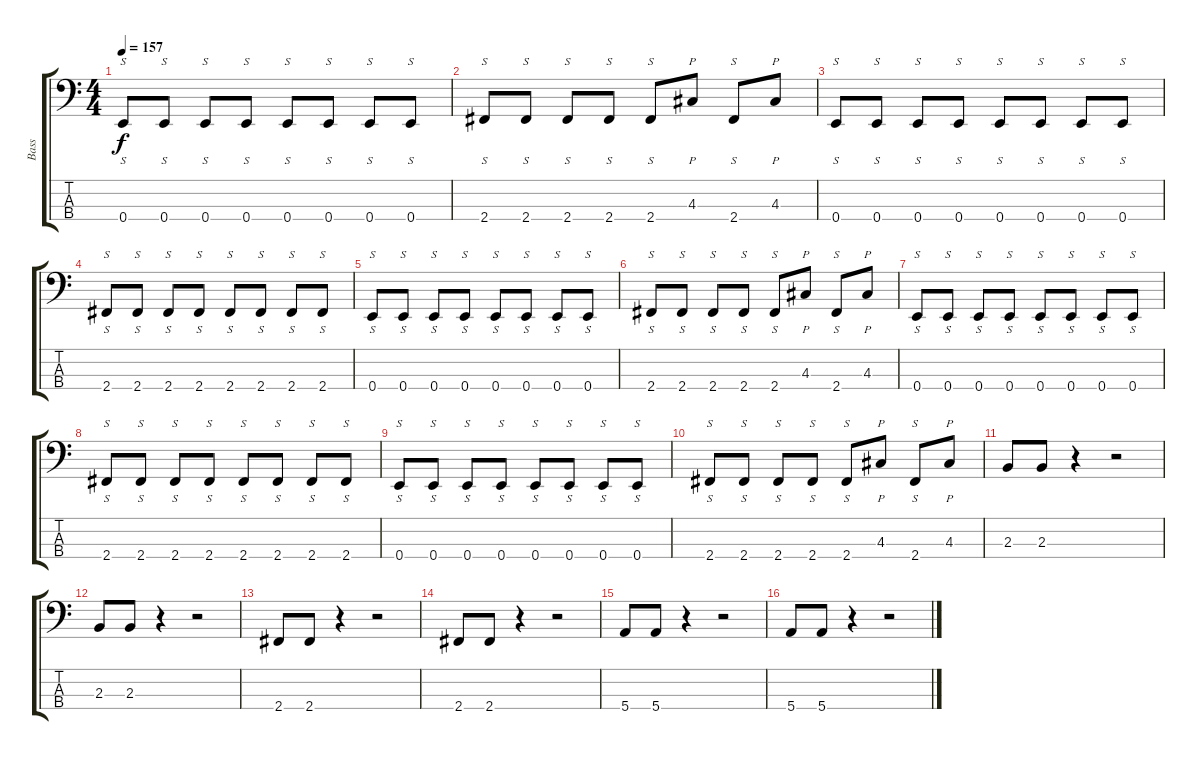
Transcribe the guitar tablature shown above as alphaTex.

\track ("Bass" "Bass") {instrument electricbassfinger}
\staff {score tabs}
\tuning (G2 D2 A1 E1) {hide}
\ts (4 4)
\tempo 157
\clef f4
\ks c
0.4.8{s dy f} 0.4.8{s} 0.4.8{s} 0.4.8{s} 0.4.8{s} 0.4.8{s} 0.4.8{s} 0.4.8{s} |
2.4.8{s} 2.4.8{s} 2.4.8{s} 2.4.8{s} 2.4.8{s} 4.3.8{p} 2.4.8{s} 4.3.8{p} |
0.4.8{s} 0.4.8{s} 0.4.8{s} 0.4.8{s} 0.4.8{s} 0.4.8{s} 0.4.8{s} 0.4.8{s} |
2.4.8{s} 2.4.8{s} 2.4.8{s} 2.4.8{s} 2.4.8{s} 2.4.8{s} 2.4.8{s} 2.4.8{s} |
0.4.8{s} 0.4.8{s} 0.4.8{s} 0.4.8{s} 0.4.8{s} 0.4.8{s} 0.4.8{s} 0.4.8{s} |
2.4.8{s} 2.4.8{s} 2.4.8{s} 2.4.8{s} 2.4.8{s} 4.3.8{p} 2.4.8{s} 4.3.8{p} |
0.4.8{s} 0.4.8{s} 0.4.8{s} 0.4.8{s} 0.4.8{s} 0.4.8{s} 0.4.8{s} 0.4.8{s} |
2.4.8{s} 2.4.8{s} 2.4.8{s} 2.4.8{s} 2.4.8{s} 2.4.8{s} 2.4.8{s} 2.4.8{s} |
0.4.8{s} 0.4.8{s} 0.4.8{s} 0.4.8{s} 0.4.8{s} 0.4.8{s} 0.4.8{s} 0.4.8{s} |
2.4.8{s} 2.4.8{s} 2.4.8{s} 2.4.8{s} 2.4.8{s} 4.3.8{p} 2.4.8{s} 4.3.8{p} |
2.3.8 2.3.8 r.4 r.2 |
2.3.8 2.3.8 r.4 r.2 |
2.4.8 2.4.8 r.4 r.2 |
2.4.8 2.4.8 r.4 r.2 |
5.4.8 5.4.8 r.4 r.2 |
5.4.8 5.4.8 r.4 r.2
